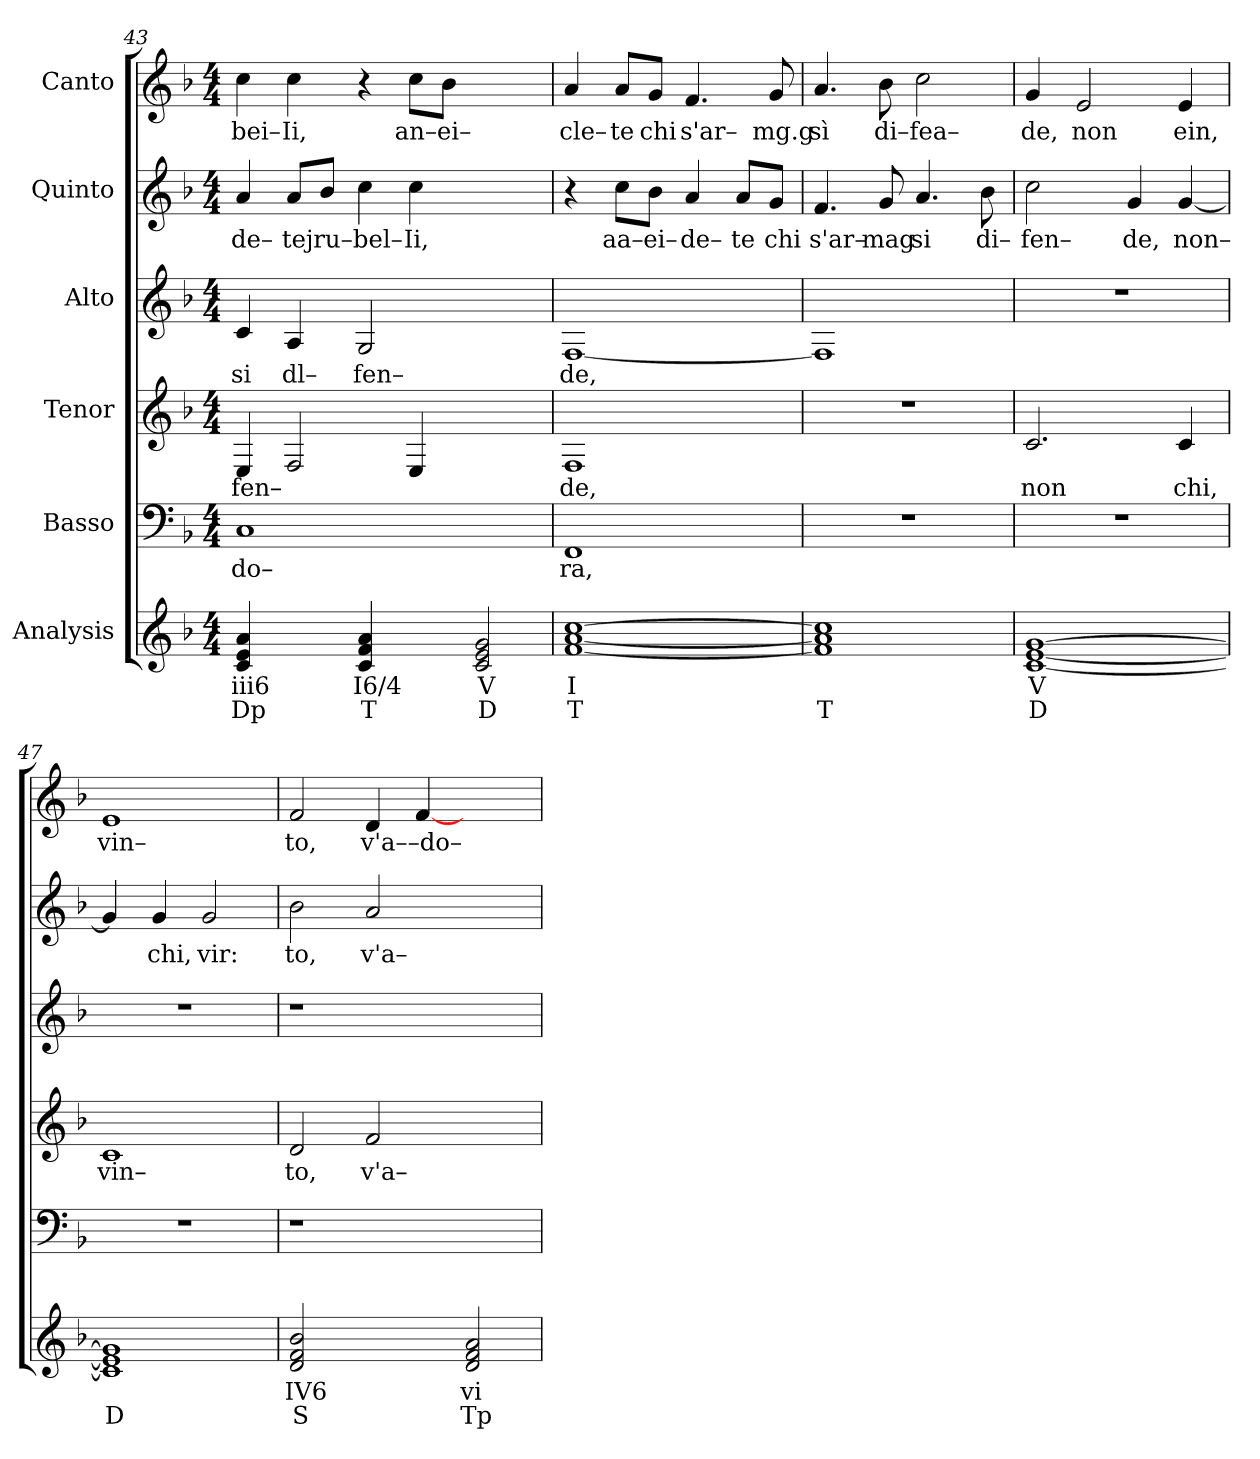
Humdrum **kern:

**kern	**text	**text	**kern	**text	**kern	**text	**kern	**text	**kern	**text	**kern	**text
*part6	*part6	*part6	*part5	*part5	*part4	*part4	*part3	*part3	*part2	*part2	*part1	*part1
*staff6	*staff6	*staff6	*staff5	*staff5	*staff4	*staff4	*staff3	*staff3	*staff2	*staff2	*staff1	*staff1
*I"Analysis	*	*	*I"Basso	*	*I"Tenor	*	*I"Alto	*	*I"Quinto	*	*I"Canto	*
*	*	*	*clefF4	*	*clefG2	*	*clefG2	*	*clefG2	*	*clefG2	*
*k[b-]	*	*	*k[b-]	*	*k[b-]	*	*k[b-]	*	*k[b-]	*	*k[b-]	*
*	*	*	*F:	*	*F:	*	*F:	*	*F:	*	*F:	*
*M4/4	*	*	*M4/4	*	*M4/4	*	*M4/4	*	*M4/4	*	*M4/4	*
=43	=43	=43	=43	=43	=43	=43	=43	=43	=43	=43	=43	=43
!	!	!	!	!LO:LY:b	!	!	!	!	!	!	!	!
!	!	!	!	!	!	!LO:LY:b	!	!	!	!	!	!
!	!	!	!	!	!	!	!	!LO:LY:b	!	!	!	!
!	!	!	!	!	!	!	!	!	!	!LO:LY:b	!	!
!	!	!	!	!	!	!	!	!	!	!	!	!LO:LY:b
4c 4e 4a	iii6	Dp	1C	do–	4E/	fen–	4c/	si	4a/	de–	4cc\	bei–
!	!	!	!	!	!	!	!	!LO:LY:b	!	!	!	!
!	!	!	!	!	!	!	!	!	!	!LO:LY:b	!	!
!	!	!	!	!	!	!	!	!	!	!	!	!LO:LY:b
4ryy	.	.	.	.	2F/	.	4A/	dl–	8a/L	tej	4cc\	Ii,
!	!	!	!	!	!	!	!	!	!	!LO:LY:b	!	!
.	.	.	.	.	.	.	.	.	8b-/J	ru–	.	.
!	!	!	!	!	!	!	!	!LO:LY:b	!	!	!	!
!	!	!	!	!	!	!	!	!	!	!LO:LY:b	!	!
4c 4f 4a	I6/4	T	.	.	.	.	2G/	fen–	4cc\	bel–	4r	.
!	!	!	!	!	!	!	!	!	!	!LO:LY:b	!	!
!	!	!	!	!	!	!	!	!	!	!	!	!LO:LY:b
4ryy	.	.	.	.	4E/	.	.	.	4cc\	Ii,	8cc\L	an–
!	!	!	!	!	!	!	!	!	!	!	!	!LO:LY:b
.	.	.	.	.	.	.	.	.	.	.	8b-\J	ei–
2c 2e 2g	V	D	2ryy	.	2ryy	.	2ryy	.	2ryy	.	2ryy	.
=44	=44	=44	=44	=44	=44	=44	=44	=44	=44	=44	=44	=44
!	!	!	!	!LO:LY:b	!	!	!	!	!	!	!	!
!	!	!	!	!	!	!LO:LY:b	!	!	!	!	!	!
!	!	!	!	!	!	!	!	!LO:LY:b	!	!	!	!
!	!	!	!	!	!	!	!	!	!	!	!	!LO:LY:b
[1f [1a [1cc	I	T	1FF	ra,	1F	de,	[1F	de,	4r	.	4a/	cle–
!	!	!	!	!	!	!	!	!	!	!LO:LY:b	!	!
!	!	!	!	!	!	!	!	!	!	!	!	!LO:LY:b
.	.	.	.	.	.	.	.	.	8cc\L	aa–	8a/L	te
!	!	!	!	!	!	!	!	!	!	!LO:LY:b	!	!
!	!	!	!	!	!	!	!	!	!	!	!	!LO:LY:b
.	.	.	.	.	.	.	.	.	8b-\J	ei–	8g/J	chi
!	!	!	!	!	!	!	!	!	!	!LO:LY:b	!	!
!	!	!	!	!	!	!	!	!	!	!	!	!LO:LY:b
.	.	.	.	.	.	.	.	.	4a/	de–	4.f/	s'ar–
!	!	!	!	!	!	!	!	!	!	!LO:LY:b	!	!
.	.	.	.	.	.	.	.	.	8a/L	te	.	.
!	!	!	!	!	!	!	!	!	!	!LO:LY:b	!	!
!	!	!	!	!	!	!	!	!	!	!	!	!LO:LY:b
.	.	.	.	.	.	.	.	.	8g/J	chi	8g/	mg.g
=45	=45	=45	=45	=45	=45	=45	=45	=45	=45	=45	=45	=45
!	!	!	!	!	!	!	!	!	!	!LO:LY:b	!	!
!	!	!	!	!	!	!	!	!	!	!	!	!LO:LY:b
1f] 1a] 1cc]	.	T	1r	.	1r	.	1F]	.	4.f/	s'ar–	4.a/	sì
!	!	!	!	!	!	!	!	!	!	!LO:LY:b	!	!
!	!	!	!	!	!	!	!	!	!	!	!	!LO:LY:b
.	.	.	.	.	.	.	.	.	8g/	mag	8b-\	di–fea–
!	!	!	!	!	!	!	!	!	!	!LO:LY:b	!	!
.	.	.	.	.	.	.	.	.	4.a/	si	2cc\	.
!	!	!	!	!	!	!	!	!	!	!LO:LY:b	!	!
.	.	.	.	.	.	.	.	.	8b-\	di–	.	.
=46	=46	=46	=46	=46	=46	=46	=46	=46	=46	=46	=46	=46
!	!	!	!	!	!	!LO:LY:b	!	!	!	!	!	!
!	!	!	!	!	!	!	!	!	!	!LO:LY:b	!	!
!	!	!	!	!	!	!	!	!	!	!	!	!LO:LY:b
[1c [1e [1g	V	D	1r	.	2.c/	non	1r	.	2cc\	fen–	4g/	de,
!	!	!	!	!	!	!	!	!	!	!	!	!LO:LY:b
.	.	.	.	.	.	.	.	.	.	.	2e/	non
!	!	!	!	!	!	!	!	!	!	!LO:LY:b	!	!
.	.	.	.	.	.	.	.	.	4g/	de,	.	.
!	!	!	!	!	!	!LO:LY:b	!	!	!	!	!	!
!	!	!	!	!	!	!	!	!	!	!LO:LY:b	!	!
!	!	!	!	!	!	!	!	!	!	!	!	!LO:LY:b
.	.	.	.	.	4c/	chi,	.	.	[4g/	non–	4e/	ein,
=47	=47	=47	=47	=47	=47	=47	=47	=47	=47	=47	=47	=47
!	!	!	!	!	!	!LO:LY:b	!	!	!	!	!	!
!	!	!	!	!	!	!	!	!	!	!	!	!LO:LY:b
1c] 1e] 1g]	.	D	1r	.	1c	vin–	1r	.	4g/]	.	1e	vin–
!	!	!	!	!	!	!	!	!	!	!LO:LY:b	!	!
.	.	.	.	.	.	.	.	.	4g/	chi,	.	.
!	!	!	!	!	!	!	!	!	!	!LO:LY:b	!	!
.	.	.	.	.	.	.	.	.	2g/	vir:	.	.
=48	=48	=48	=48	=48	=48	=48	=48	=48	=48	=48	=48	=48
!	!	!	!	!	!	!LO:LY:b	!	!	!	!	!	!
!	!	!	!	!	!	!	!	!	!	!LO:LY:b	!	!
!	!	!	!	!	!	!	!	!	!	!	!	!LO:LY:b
2d 2f 2b-	IV6	S	1r	.	2d/	to,	1r	.	2b-\	to,	2f/	to,
!	!	!	!	!	!	!LO:LY:b	!	!	!	!	!	!
!	!	!	!	!	!	!	!	!	!	!LO:LY:b	!	!
!	!	!	!	!	!	!	!	!	!	!	!	!LO:LY:b
2ryy	.	.	.	.	2f/	v'a–	.	.	2a/	v'a–	4d/	v'a––do–
.	.	.	.	.	.	.	.	.	.	.	[4f/	.
2d 2f 2a	vi	Tp	2ryy	.	2ryy	.	2ryy	.	2ryy	.	2ryy	.
=	=	=	=	=	=	=	=	=	=	=	=	=
*-	*-	*-	*-	*-	*-	*-	*-	*-	*-	*-	*-	*-
